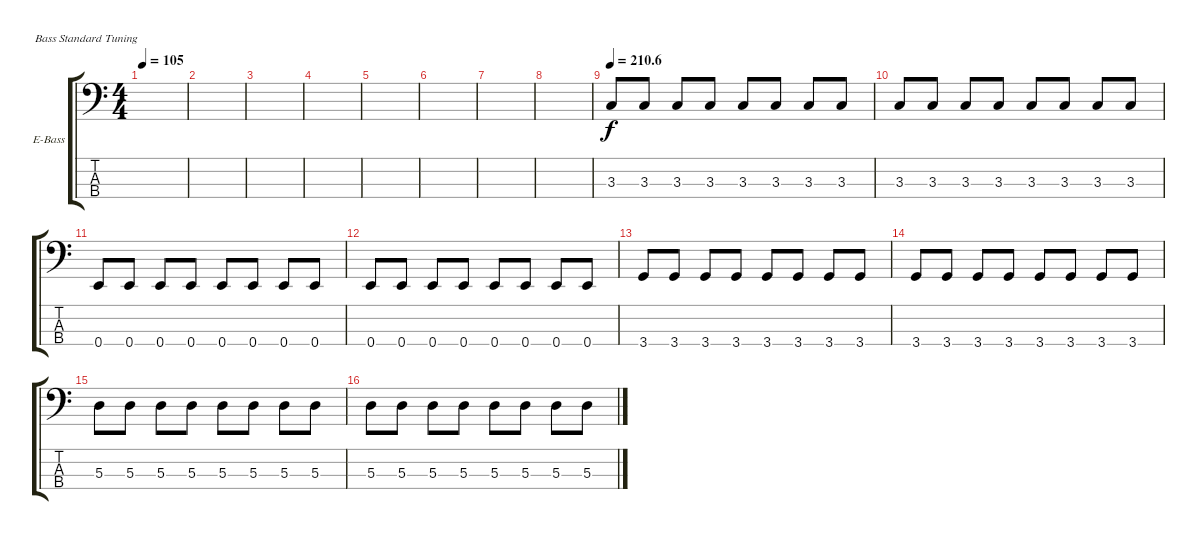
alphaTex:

\defaultSystemsLayout 4
\bracketExtendMode groupsimilarinstruments
\firstSystemTrackNameOrientation horizontal
\otherSystemsTrackNameOrientation horizontal
\track ("Electric Bass" "E-Bass") {instrument electricbassfinger}
\staff {score tabs}
\tuning (G2 D2 A1 E1)
\ts (4 4)
\tempo 105
\clef f4
\ks c
|
|
|
|
|
|
|
|
\tempo
210.6 3.3.8 3.3.8 3.3.8 3.3.8 3.3.8 3.3.8 3.3.8 3.3.8 |
3.3.8 3.3.8 3.3.8 3.3.8 3.3.8 3.3.8 3.3.8 3.3.8 |
0.4.8 0.4.8 0.4.8 0.4.8 0.4.8 0.4.8 0.4.8 0.4.8 |
0.4.8 0.4.8 0.4.8 0.4.8 0.4.8 0.4.8 0.4.8 0.4.8 |
3.4.8 3.4.8 3.4.8 3.4.8 3.4.8 3.4.8 3.4.8 3.4.8 |
3.4.8 3.4.8 3.4.8 3.4.8 3.4.8 3.4.8 3.4.8 3.4.8 |
5.3.8 5.3.8 5.3.8 5.3.8 5.3.8 5.3.8 5.3.8 5.3.8 |
5.3.8 5.3.8 5.3.8 5.3.8 5.3.8 5.3.8 5.3.8 5.3.8
